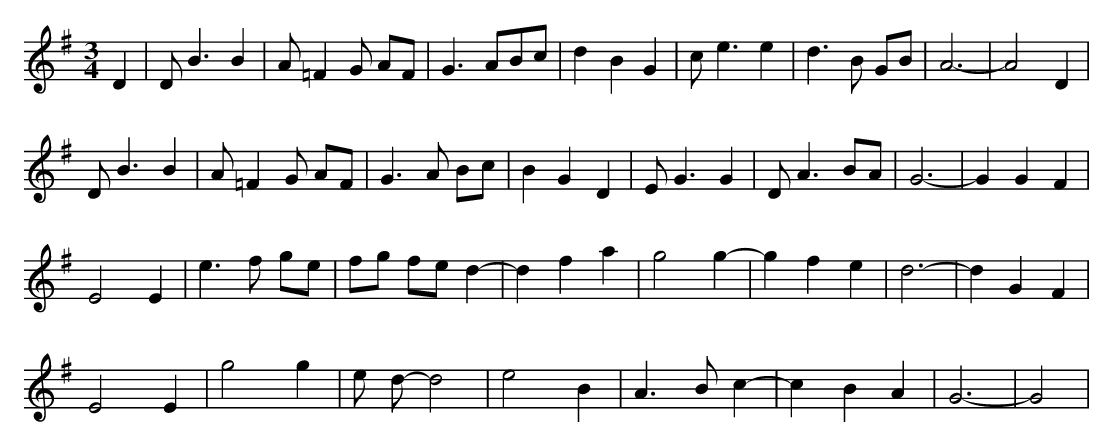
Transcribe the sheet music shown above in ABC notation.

X:1
M:3/4
K:G
D2|DB3B2|A=F2G AF|G3ABc|d2B2G2|ce3e2|d3B GB|A6-|A4 D2|
DB3B2|A=F2G AF|G3A Bc|B2G2D2|EG3 G2|DA3 BA|G6-|G2 G2F2|
E4 E2|e3f ge|fg fe d2-|d2f2a2|g4 g2-|g2 f2e2|d6-|d2 G2F2|
E4 E2|g4 g2|e d-d4|e4 B2|A3 B c2-|c2 B2 A2|G6-|G4|
